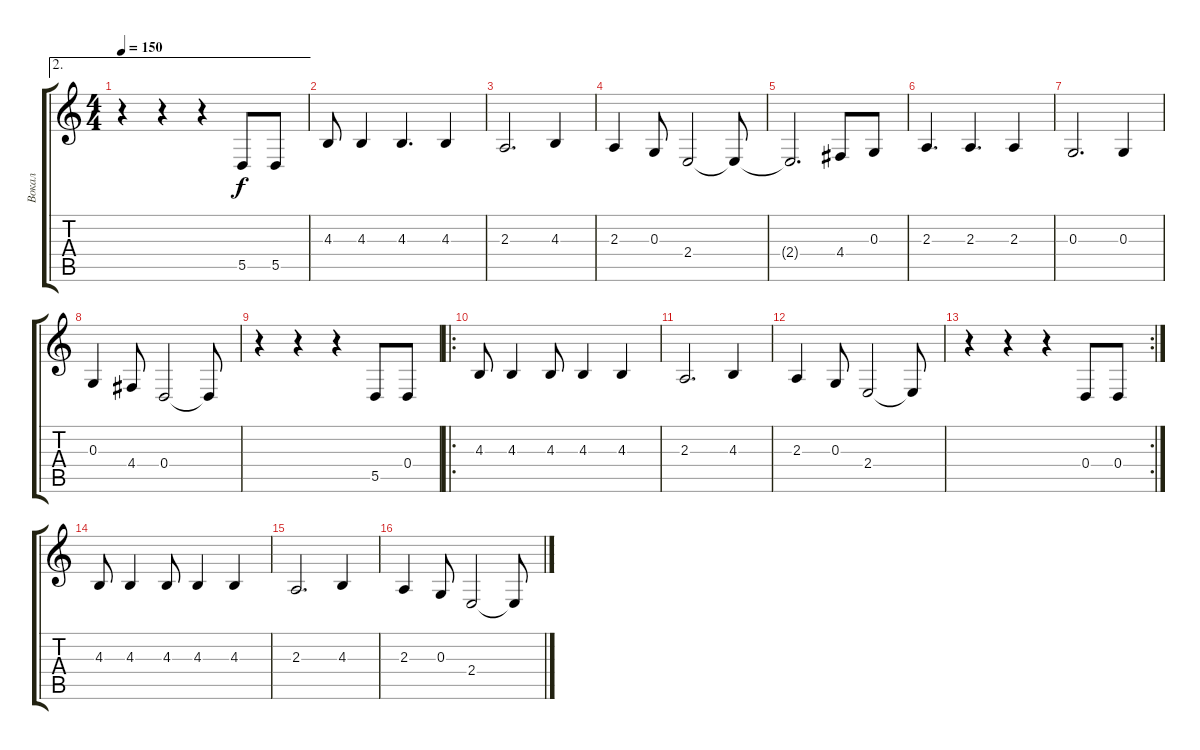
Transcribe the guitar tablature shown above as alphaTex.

\track ("Вокал" "Вокал") {instrument lead5charang}
\staff {score tabs}
\tuning (E4 B3 G3 D3 A2 E2) {hide}
\ae 2
\ts (4 4)
\tempo 150
\clef g2
\ks c
r.4{dy f} r.4 r.4 5.5.8 5.5.8 |
4.3.8 4.3.4 4.3.4{d} 4.3.4 |
2.3.2{d} 4.3.4 |
2.3.4 0.3.8 2.4.2 2.4{t}.8 |
2.4{t}.2{d} 4.4.8 0.3.8 |
2.3.4{d} 2.3.4{d} 2.3.4 |
0.3.2{d} 0.3.4 |
0.3.4 4.4.8 0.4.2 0.4{t}.8 |
r.4 r.4 r.4 5.5.8 0.4.8 |
\ro
4.3.8 4.3.4 4.3.8 4.3.4 4.3.4 |
2.3.2{d} 4.3.4 |
2.3.4 0.3.8 2.4.2 2.4{t}.8 |
\rc 2
r.4 r.4 r.4 0.4.8 0.4.8 |
4.3.8 4.3.4 4.3.8 4.3.4 4.3.4 |
2.3.2{d} 4.3.4 |
2.3.4 0.3.8 2.4.2 2.4{t}.8
